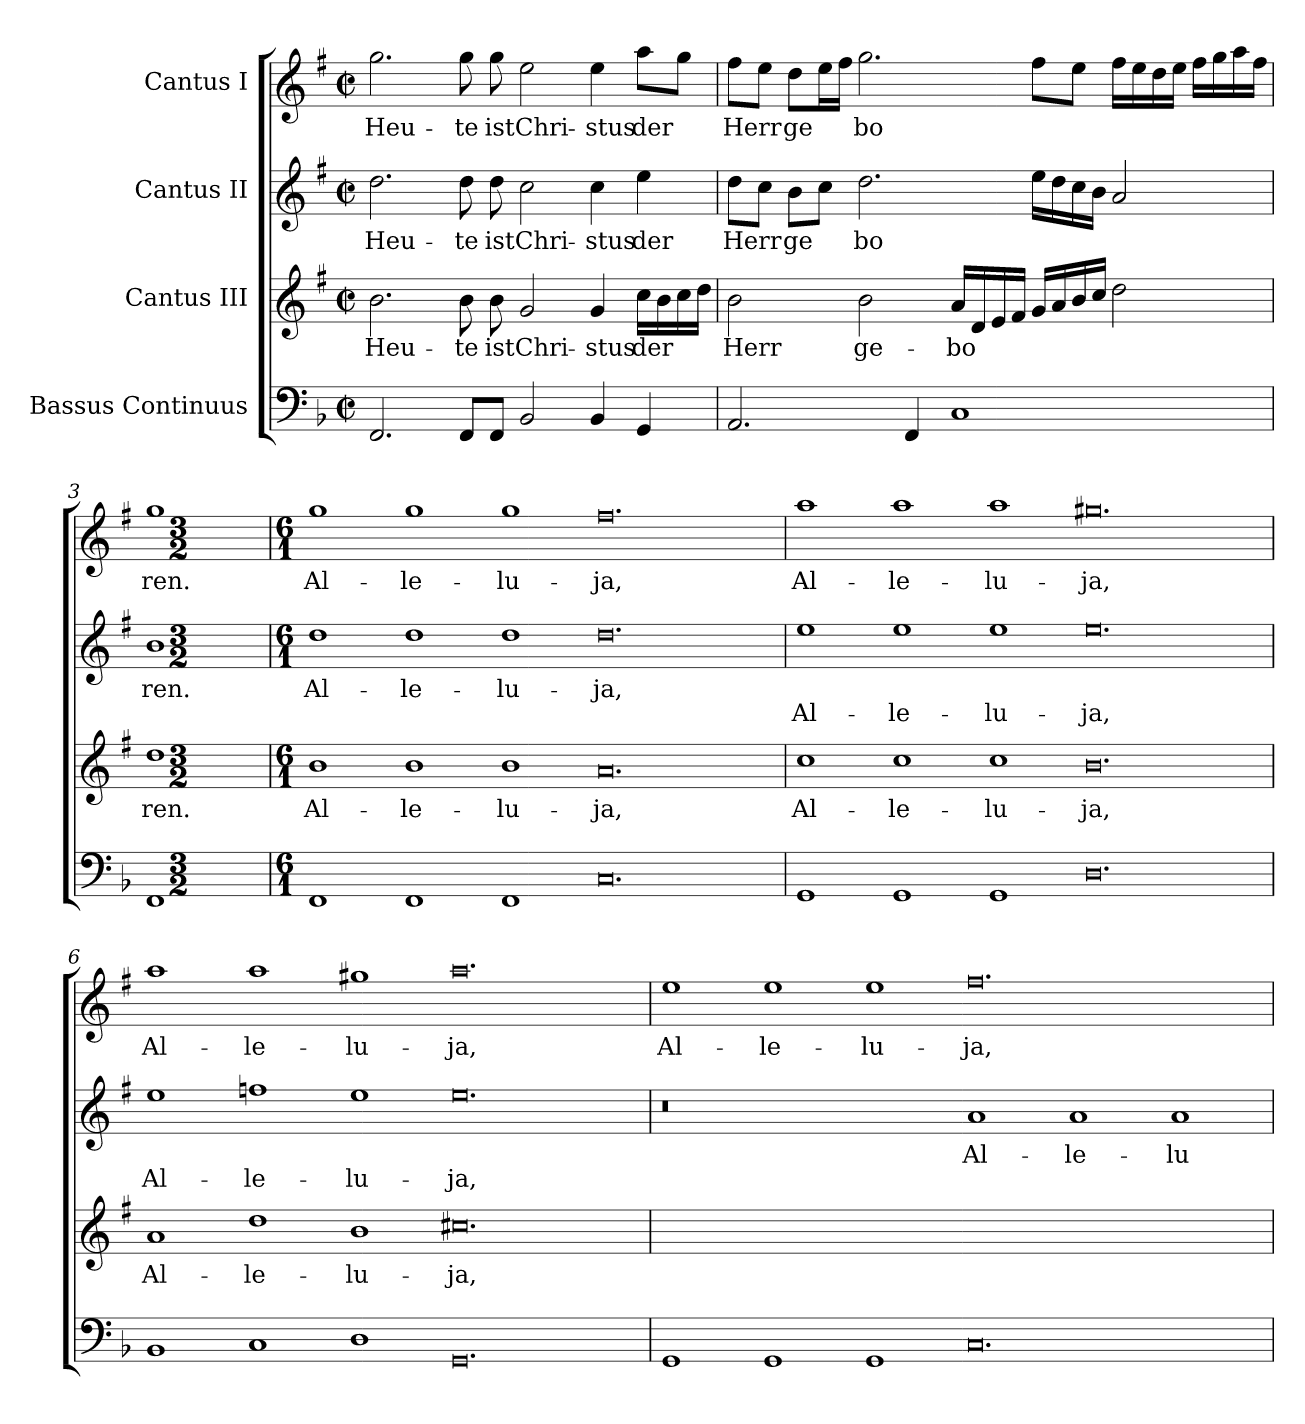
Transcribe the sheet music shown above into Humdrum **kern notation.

**kern	**kern	**text	**kern	**text	**text	**kern	**text
*part4	*part3	*part3	*part2	*part2	*part2	*part1	*part1
*staff4	*staff3	*staff3	*staff2	*staff2	*staff2	*staff1	*staff1
*I"Bassus Continuus	*I"Cantus III	*	*I"Cantus II	*	*	*I"Cantus I	*
*clefF4	*clefG2	*	*clefG2	*	*	*clefG2	*
*	*ITrd1c2	*	*ITrd1c2	*	*	*ITrd1c2	*
*k[b-]	*k[b-]	*	*k[b-]	*	*	*k[b-]	*
*F:	*F:	*	*F:	*	*	*F:	*
*M4/2	*M4/2	*	*M4/2	*	*	*M4/2	*
*met(c|)	*met(c|)	*	*met(c|)	*	*	*met(c|)	*
=1	=1	=1	=1	=1	=1	=1	=1
!	!	!LO:LY:b	!	!LO:LY:b	!	!	!LO:LY:b
2.FF	2.a	Heu-	2.cc	Heu-	.	2.ff	Heu-
!	!	!LO:LY:b	!	!LO:LY:b	!	!	!LO:LY:b
8FFL	8a	-te	8cc	-te	.	8ff	-te
!	!	!LO:LY:b	!	!LO:LY:b	!	!	!LO:LY:b
8FFJ	8a	ist	8cc	ist	.	8ff	ist
!	!	!LO:LY:b	!	!LO:LY:b	!	!	!LO:LY:b
2BB-	2f	Chri-	2b-	Chri-	.	2dd	Chri-
!	!	!LO:LY:b	!	!LO:LY:b	!	!	!LO:LY:b
4BB-	4f	-stus	4b-	-stus	.	4dd	-stus
!	!	!LO:LY:b	!	!LO:LY:b	!	!	!LO:LY:b
4GG	16b-LL	der	4dd	der	.	8ggL	der
.	16a	.	.	.	.	.	.
.	16b-	.	.	.	.	8ffJ	.
.	16ccJJ	.	.	.	.	.	.
=2	=2	=2	=2	=2	=2	=2	=2
!	!	!LO:LY:b	!	!LO:LY:b	!	!	!LO:LY:b
2.AA	2a	Herr	8ccL	Herr	.	8eeL	Herr
.	.	.	8b-J	.	.	8ddJ	.
!	!	!	!	!LO:LY:b	!	!	!LO:LY:b
.	.	.	8aL	ge	.	8ccL	ge
.	.	.	8b-J	.	.	16ddL	.
.	.	.	.	.	.	16eeJJ	.
!	!	!LO:LY:b	!	!LO:LY:b	!	!	!LO:LY:b
.	2a	ge-	2.cc	bo	.	2.ff	bo
4FF	.	.	.	.	.	.	.
!	!	!LO:LY:b	!	!	!	!	!
1C	16gLL	-bo	.	.	.	.	.
.	16c	.	.	.	.	.	.
.	16d	.	.	.	.	.	.
.	16eJJ	.	.	.	.	.	.
.	16fLL	.	16ddLL	.	.	8eeL	.
.	16g	.	16cc	.	.	.	.
.	16a	.	16b-	.	.	8ddJ	.
.	16b-JJ	.	16aJJ	.	.	.	.
.	2cc	.	2g	.	.	16eeLL	.
.	.	.	.	.	.	16dd	.
.	.	.	.	.	.	16cc	.
.	.	.	.	.	.	16ddJJ	.
.	.	.	.	.	.	16eeLL	.
.	.	.	.	.	.	16ff	.
.	.	.	.	.	.	16gg	.
.	.	.	.	.	.	16eeJJ	.
=3	=3	=3	=3	=3	=3	=3	=3
!	!	!LO:LY:b	!	!LO:LY:b	!	!	!LO:LY:b
1FF	1cc	ren.	1a	ren.	.	1ff	ren.
*M3/2	*M3/2	*	*M3/2	*	*	*M3/2	*
!!LO:LB:g=z
=4	=4	=4	=4	=4	=4	=4	=4
*M6/1	*M6/1	*	*M6/1	*	*	*M6/1	*
!	!	!LO:LY:b	!	!LO:LY:b	!	!	!LO:LY:b
1FF	1a	Al-	1cc	Al-	.	1ff	Al-
!	!	!LO:LY:b	!	!LO:LY:b	!	!	!LO:LY:b
1FF	1a	-le-	1cc	-le-	.	1ff	-le-
!	!	!LO:LY:b	!	!LO:LY:b	!	!	!LO:LY:b
1FF	1a	-lu-	1cc	-lu-	.	1ff	-lu-
!	!	!LO:LY:b	!	!LO:LY:b	!	!	!LO:LY:b
0.C	0.g	-ja,	0.cc	-ja,	.	0.ee	-ja,
=5	=5	=5	=5	=5	=5	=5	=5
!	!	!LO:LY:b	!	!	!LO:LY:b	!	!LO:LY:b
1GG	1b-/	Al-	1dd	.	Al-	1gg	Al-
!	!	!LO:LY:b	!	!	!LO:LY:b	!	!LO:LY:b
1GG	1b-/	-le-	1dd	.	-le-	1gg	-le-
!	!	!LO:LY:b	!	!	!LO:LY:b	!	!LO:LY:b
1GG	1b-/	-lu-	1dd	.	-lu-	1gg	-lu-
!	!	!LO:LY:b	!	!	!LO:LY:b	!	!LO:LY:b
0.D	0.a	-ja,	0.dd	.	-ja,	0.ff#X	-ja,
=6	=6	=6	=6	=6	=6	=6	=6
!	!	!LO:LY:b	!	!	!LO:LY:b	!	!LO:LY:b
1BB-	1g	Al-	1dd	.	Al-	1gg	Al-
!	!	!LO:LY:b	!	!	!LO:LY:b	!	!LO:LY:b
1C	1cc	-le-	1ee-X	.	-le-	1gg	-le-
!	!	!LO:LY:b	!	!	!LO:LY:b	!	!LO:LY:b
1D	1a	-lu-	1dd	.	-lu-	1ff#X	-lu-
!	!	!LO:LY:b	!	!	!LO:LY:b	!	!LO:LY:b
0.GG	0.bn	-ja,	0.dd	.	-ja,	0.gg	-ja,
=7	=7	=7	=7	=7	=7	=7	=7
!	!	!	!	!	!	!	!LO:LY:b
1GG	00.ryy	.	0.r	.	.	1dd	Al-
!	!	!	!	!	!	!	!LO:LY:b
1GG	.	.	.	.	.	1dd	-le-
!	!	!	!	!	!	!	!LO:LY:b
1GG	.	.	.	.	.	1dd	-lu-
!	!	!	!	!LO:LY:b	!	!	!LO:LY:b
0.C	.	.	1g	Al-	.	0.ee	-ja,
!	!	!	!	!LO:LY:b	!	!	!
.	.	.	1g	-le-	.	.	.
!	!	!	!	!LO:LY:b	!	!	!
.	.	.	1g	-lu-	.	.	.
=	=	=	=	=	=	=	=
*-	*-	*-	*-	*-	*-	*-	*-
